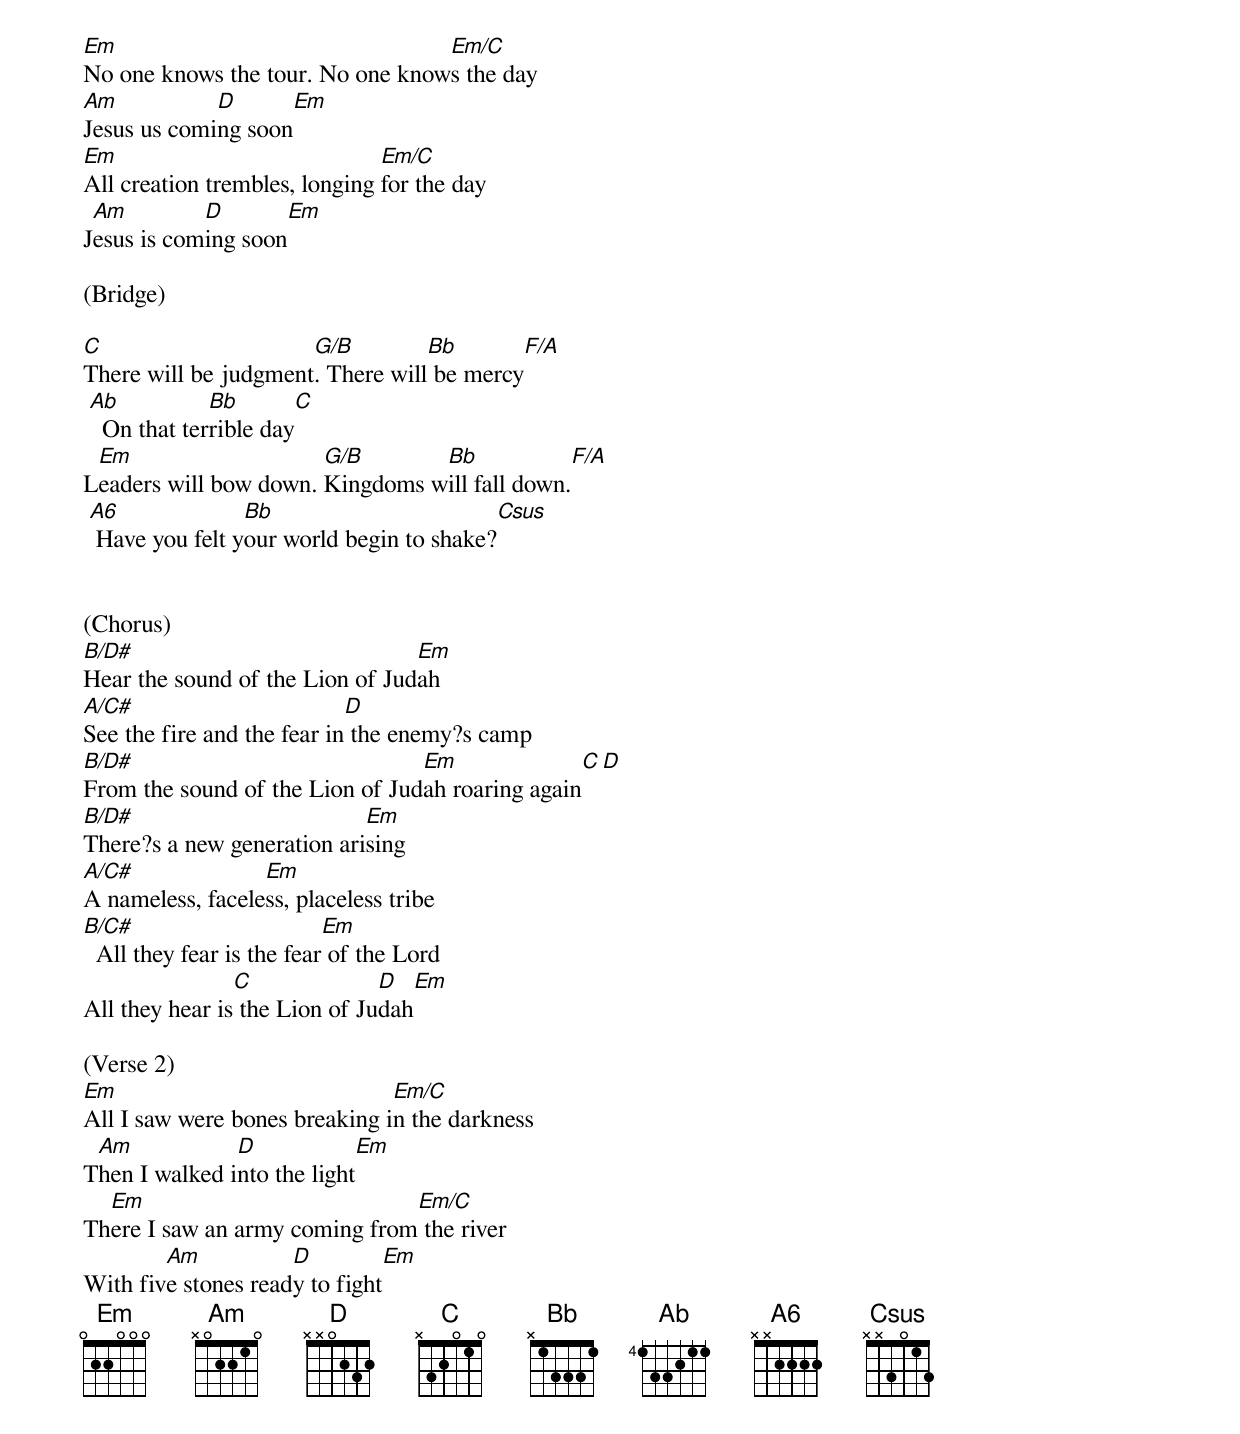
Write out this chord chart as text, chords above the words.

Em                                Em/C
No one knows the tour. No one knows the day
Am           D             Em
Jesus us coming soon
Em                             Em/C
All creation trembles, longing for the day
 Am         D             Em
Jesus is coming soon

(Bridge)

C                     G/B         Bb                F/A
There will be judgment. There will be mercy
 Ab           Bb         C
   On that terrible day
 Em                    G/B       Bb                 F/A
Leaders will bow down. Kingdoms will fall down.
 A6              Bb                                 Csus
  Have you felt your world begin to shake?

<page break>
(Chorus)
B/D#                             Em
Hear the sound of the Lion of Judah
A/C#                        D
See the fire and the fear in the enemy?s camp
B/D#                             Em                  C          D
From the sound of the Lion of Judah roaring again
B/D#                        Em
There?s a new generation arising
A/C#              Em
A nameless, faceless, placeless tribe
B/C#                       Em
  All they fear is the fear of the Lord
                C              D             Em
All they hear is the Lion of Judah

(Verse 2)
Em                             Em/C
All I saw were bones breaking in the darkness
 Am            D                Em
Then I walked into the light
  Em                           Em/C
There I saw an army coming from the river
        Am           D                 Em
With five stones ready to fight
